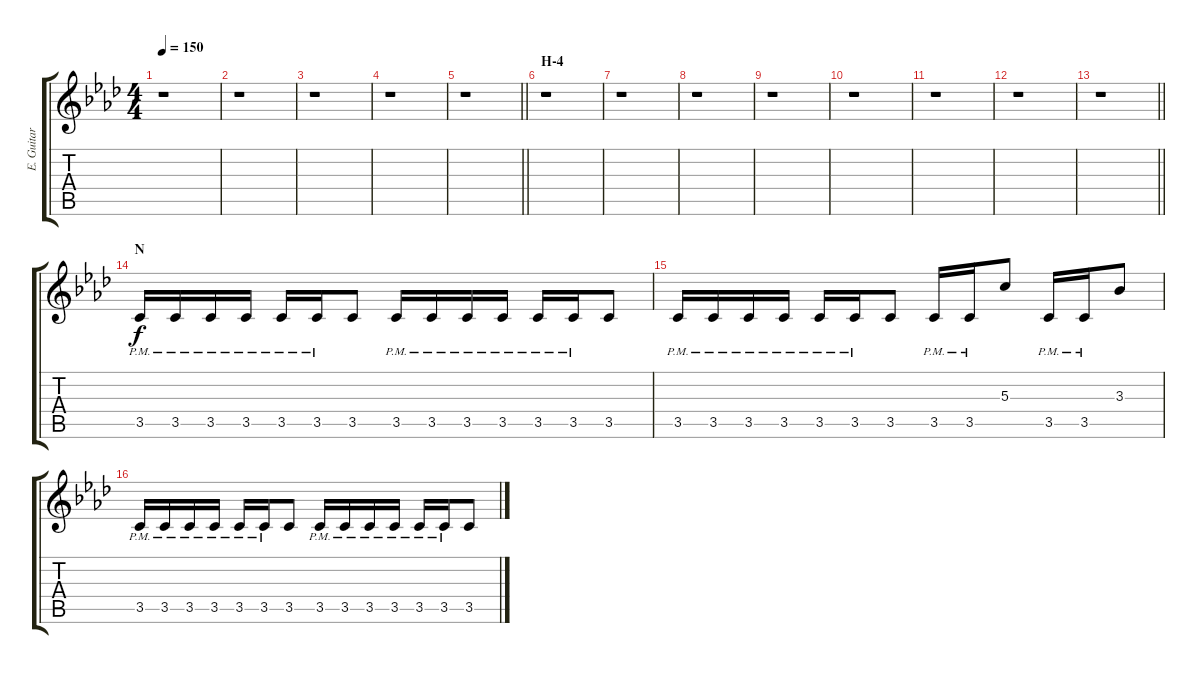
\track ("E. Guitar II" "E. Guitar ") {instrument overdrivenguitar}
\staff {score tabs}
\tuning (E4 B3 G3 D3 A2 E2) {hide}
\ts (4 4)
\tempo 150
\clef g2
\ks ab
r.1{dy f} |
r.1 |
r.1 |
r.1 |
\barLineRight lightlight
r.1 |
\section ("" "H-4")
r.1 |
r.1 |
r.1 |
r.1 |
r.1 |
r.1 |
r.1 |
\barLineRight lightlight
r.1 |
\section ("" "N")
3.5{pm}.16 3.5{pm}.16 3.5{pm}.16 3.5{pm}.16 3.5{pm}.16 3.5{pm}.16 3.5.8 3.5{pm}.16 3.5{pm}.16 3.5{pm}.16 3.5{pm}.16 3.5{pm}.16 3.5{pm}.16 3.5.8 |
3.5{pm}.16 3.5{pm}.16 3.5{pm}.16 3.5{pm}.16 3.5{pm}.16 3.5{pm}.16 3.5.8 3.5{pm}.16 3.5{pm}.16 5.3.8 3.5{pm}.16 3.5{pm}.16 3.3.8 |
3.5{pm}.16 3.5{pm}.16 3.5{pm}.16 3.5{pm}.16 3.5{pm}.16 3.5{pm}.16 3.5.8 3.5{pm}.16 3.5{pm}.16 3.5{pm}.16 3.5{pm}.16 3.5{pm}.16 3.5{pm}.16 3.5.8
